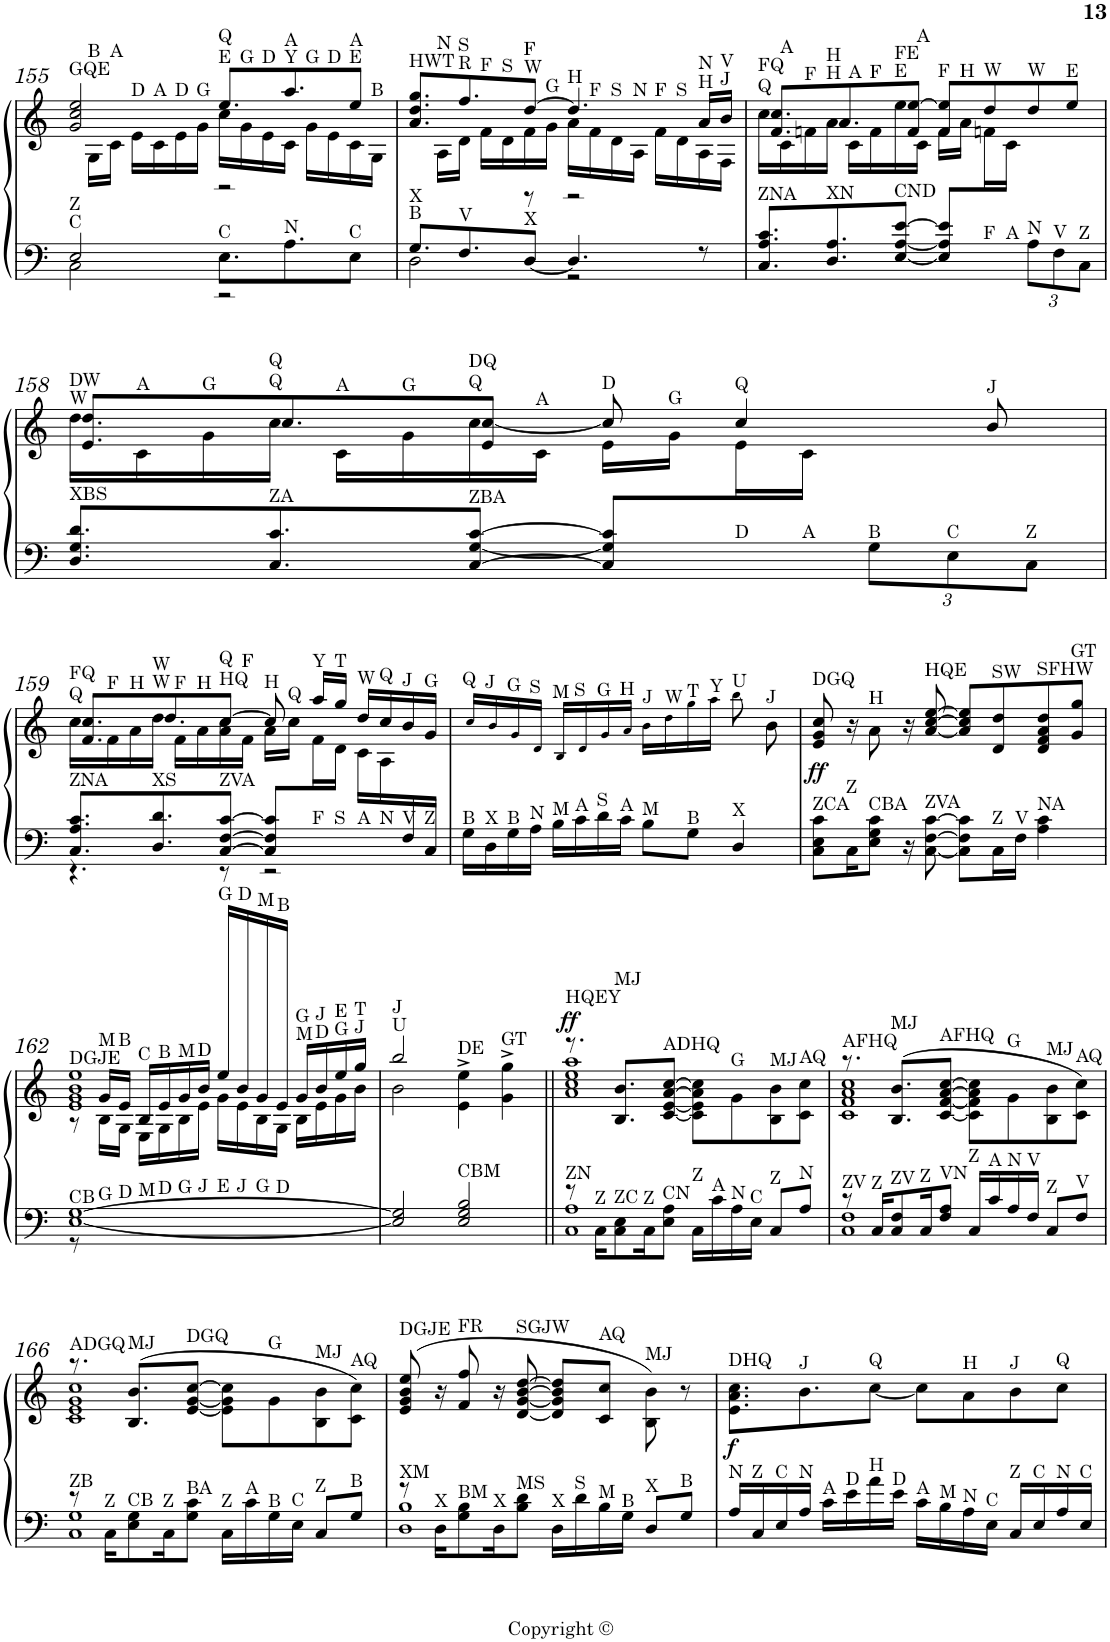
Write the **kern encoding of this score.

**kern	**kern	**dynam
*part1	*part1	*part1
*staff2	*staff1	*staff1/2
*I"Klavier	*	*
*I'Klav.	*	*
!!LO:PB:g=z
*clefF4	*clefG2	*
*k[]	*k[]	*
*a:	*a:	*
*M4/4	*M4/4	*
=155	=155	=155
*^	*^	*
*	*	*	*^	*
!	!	!LO:TX:a:t=GQE	!	!	!
!LO:TX:a:t=C	!	!	!	!	!
!LO:TX:a:t=Z	!	!	!	!	!
2E/	2C\	2g/ 2cc/ 2ee/	8ryy	2ryy	.
!	!	!	!LO:TX:a:t=B	!	!
.	.	.	16G\LL	.	.
!	!	!	!LO:TX:a:t=A	!	!
.	.	.	16c\JJ	.	.
!	!	!	!LO:TX:a:t=D	!	!
.	.	.	16e\LL	.	.
!	!	!	!LO:TX:a:t=A	!	!
.	.	.	16c\	.	.
!	!	!	!LO:TX:a:t=D	!	!
.	.	.	16e\	.	.
!	!	!	!LO:TX:a:t=G	!	!
.	.	.	16g\JJ	.	.
!	!	!LO:TX:a:t=E	!	!	!
!	!	!LO:TX:a:t=Q	!	!	!
!LO:TX:a:t=C	!	!	!	!	!
8.E\L	2r	8.ee/L	16cc\LL	2r	.
!	!	!	!LO:TX:a:t=G	!	!
.	.	.	16g\	.	.
!	!	!	!LO:TX:a:t=D	!	!
.	.	.	16e\	.	.
!	!	!LO:TX:a:t=Y	!	!	!
!	!	!LO:TX:a:t=A	!	!	!
!LO:TX:a:t=N	!	!	!	!	!
8.A\	.	8.aa/	16c\JJ	.	.
!	!	!	!LO:TX:a:t=G	!	!
.	.	.	16g\LL	.	.
!	!	!	!LO:TX:a:t=D	!	!
.	.	.	16e\	.	.
!	!	!LO:TX:a:t=E	!	!	!
!	!	!LO:TX:a:t=A	!	!	!
!LO:TX:a:t=C	!	!	!	!	!
8E\J	.	8ee/J	16c\	.	.
!	!	!	!LO:TX:a:t=B	!	!
.	.	.	16G\JJ	.	.
=156	=156	=156	=156	=156	=156
!	!	!LO:TX:a:t=HWT	!	!	!
!LO:TX:a:t=B	!	!	!	!	!
!LO:TX:a:t=X	!	!	!	!	!
8.G/L	2D\	8.a/ 8.dd/ 8.gg/L	8ryy	4.ryy	.
!	!	!	!LO:TX:a:t=N	!	!
.	.	.	16A\LL	.	.
!	!	!LO:TX:a:t=R	!	!	!
!	!	!LO:TX:a:t=S	!	!	!
!LO:TX:a:t=V	!	!	!	!	!
8.F/	.	8.ff/	16d\JJ	.	.
!	!	!	!LO:TX:a:t=F	!	!
.	.	.	16f\LL	.	.
!	!	!	!LO:TX:a:t=S	!	!
.	.	.	16d\	.	.
!	!	!LO:TX:a:t=W	!	!	!
!	!	!LO:TX:a:t=F	!	!	!
!LO:TX:a:t=X	!	!	!	!	!
[<8D/J	.	[8dd/J	16f\	8r	.
!	!	!	!LO:TX:a:t=G	!	!
.	.	.	16g\JJ	.	.
!	!	!LO:TX:a:t=H	!	!	!
4.D/]	2r	4.dd/]	16a\LL	2r	.
!	!	!	!LO:TX:a:t=F	!	!
.	.	.	16f\	.	.
!	!	!	!LO:TX:a:t=S	!	!
.	.	.	16d\	.	.
!	!	!	!LO:TX:a:t=N	!	!
.	.	.	16A\JJ	.	.
!	!	!	!LO:TX:a:t=F	!	!
.	.	.	16f\LL	.	.
!	!	!	!LO:TX:a:t=S	!	!
.	.	.	16d\	.	.
!	!	!LO:TX:a:t=H	!	!	!
!	!	!LO:TX:a:t=N	!	!	!
8r	.	16a/LL	16A\	.	.
!	!	!LO:TX:a:t=J	!	!	!
!	!	!LO:TX:a:t=V	!	!	!
.	.	16b/JJ	16F\JJ	.	.
*v	*v	*	*	*	*
=157	=157	=157	=157	=157
!	!LO:TX:a:t=Q	!	!	!
!	!LO:TX:a:t=FQ	!	!	!
!LO:TX:a:t=ZNA	!	!	!	!
8.C/ 8.A/ 8.c/L	16cc\LL	8.f/ 8.cc/L	8ryy	.
!	!LO:TX:a:t=A	!	!	!
.	16c\	.	.	.
*	*	*v	*v	*
!	!LO:TX:a:t=F	!	!
.	16fn\	.	.
!	!LO:TX:a:t=H	!	!
!	!LO:TX:a:t=H	!	!
!LO:TX:a:t=XN	!	!	!
8.D/ 8.A/	16a\JJ	8.a/	.
!	!LO:TX:a:t=A	!	!
.	16c\LL	.	.
!	!LO:TX:a:t=F	!	!
.	16f\	.	.
!	!LO:TX:a:t=E	!	!
!	!LO:TX:a:t=FE	!	!
!LO:TX:a:t=CND	!	!	!
[8E/ [8A/ [8e/J	16ee\	8f/ [>8ee/J	.
!	!LO:TX:a:t=A	!	!
.	16c\JJ	.	.
!	!LO:TX:a:t=F	!	!
8E/] 8A/] 8e/]L	16f\LL	8f/ 8ee/]L	.
!	!LO:TX:a:t=H	!	!
.	16a\JJ	.	.
*	*	*^	*
!	!LO:TX:a:t=W	!	!	!
!LO:TX:a:t=F	!	!	!	!
16ryy	4.ryy	8dd/	16fn\L	.
!LO:TX:a:t=A	!	!	!	!
16ryy	.	.	16c\JJ	.
*Xbrackettup	*	*	*	*
!	!	!LO:TX:a:t=W	!	!
!LO:TX:a:t=N	!	!	!	!
12A\L	.	8dd/	4ryy	.
!LO:TX:a:t=V	!	!	!	!
12F\	.	.	.	.
!	!	!LO:TX:a:t=E	!	!
.	.	8ee/J	.	.
!LO:TX:a:t=Z	!	!	!	!
12C\J	.	.	.	.
!!LO:LB:g=z	!!	!!
=158	=158	=158	=158	=158
!	!LO:TX:a:t=W	!	!	!
!	!LO:TX:a:t=DW	!	!	!
!LO:TX:a:t=XBS	!	!	!	!
8.D/ 8.G/ 8.d/L	16dd\LL	8.e/ 8.dd/L	8ryy	.
!	!LO:TX:a:t=A	!	!	!
.	16c\	.	.	.
*	*	*v	*v	*
!	!LO:TX:a:t=G	!	!
.	16g\	.	.
!	!LO:TX:a:t=Q	!	!
!	!LO:TX:a:t=Q	!	!
!LO:TX:a:t=ZA	!	!	!
8.C/ 8.c/	16cc\JJ	8.cc/	.
!	!LO:TX:a:t=A	!	!
.	16c\LL	.	.
!	!LO:TX:a:t=G	!	!
.	16g\	.	.
!	!LO:TX:a:t=Q	!	!
!	!LO:TX:a:t=DQ	!	!
!LO:TX:a:t=ZBA	!	!	!
[>8C/ [8G/ [8c/J	16cc\	8e/ [<8cc/J	.
!	!LO:TX:a:t=A	!	!
.	16c\JJ	.	.
!	!LO:TX:a:t=D	!	!
8C/] 8G/] 8c/]L	16e\LL	8cc/]	.
!	!LO:TX:a:t=G	!	!
.	16g\JJ	.	.
*	*	*^	*
!	!LO:TX:a:t=Q	!	!	!
!LO:TX:a:t=D	!	!	!	!
16ryy	4.ryy	4cc/	16e\L	.
!LO:TX:a:t=A	!	!	!	!
16ryy	.	.	16c\JJ	.
!LO:TX:a:t=B	!	!	!	!
12G\L	.	.	4ryy	.
!LO:TX:a:t=C	!	!	!	!
12E\	.	.	.	.
!	!	!LO:TX:a:t=J	!	!
.	.	8b/	.	.
!LO:TX:a:t=Z	!	!	!	!
12C\J	.	.	.	.
!!LO:LB:g=z	!!	!!
=159	=159	=159	=159	=159
*^	*	*	*	*
!	!	!LO:TX:a:t=Q	!	!	!
!	!	!LO:TX:a:t=FQ	!	!	!
!LO:TX:a:t=ZNA	!	!	!	!	!
*^	*^	*	*	*	*
*	*	*^	*	*	*	*	*
8.C/ 8.A/ 8.c/L	4.r	2ryy	2.ryy	2ryy	16cc\LL	8.f/ 8.cc/L	8ryy	.
!	!	!	!	!	!LO:TX:a:t=F	!	!	!
.	.	.	.	.	16f\	.	.	.
*	*	*	*	*	*	*v	*v	*
!	!	!	!	!	!LO:TX:a:t=H	!	!
.	.	.	.	.	16a\	.	.
!	!	!	!	!	!LO:TX:a:t=W	!	!
!	!	!	!	!	!LO:TX:a:t=W	!	!
!LO:TX:a:t=XS	!	!	!	!	!	!	!
8.D/ 8.d/	.	.	.	.	16dd\JJ	8.dd/	.
!	!	!	!	!	!LO:TX:a:t=F	!	!
.	.	.	.	.	16f\LL	.	.
!	!	!	!	!	!LO:TX:a:t=H	!	!
.	.	.	.	.	16a\	.	.
!	!	!	!	!	!LO:TX:a:t=HQ	!	!
!	!	!	!	!	!LO:TX:a:t=Q	!	!
!LO:TX:a:t=ZVA	!	!	!	!	!	!	!
[>8C/ [8F/ [8c/J	8r	.	.	.	16a\ 16cc\	[>8cc/J	.
!	!	!	!	!	!LO:TX:a:t=F	!	!
.	.	.	.	.	16f\JJ	.	.
!	!	!	!	!	!LO:TX:a:t=H	!	!
8C/] 8F/] 8c/]L	2r	8.ryy	.	4ryy	16a\LL	8cc/]	.
!	!	!	!	!	!LO:TX:a:t=Q	!	!
.	.	.	.	.	16cc\JJ	.	.
*	*	*	*	*	*	*^	*
!	!	!	!	!	!LO:TX:a:t=Y	!	!	!
!LO:TX:a:t=F	!	!	!	!	!	!	!	!
4ryy	.	.	.	.	16aa/LL	4.ryy	16f\L	.
!	!	!	!	!	!LO:TX:a:t=T	!	!	!
!	!	!LO:TX:a:t=S	!	!	!	!	!	!
.	.	4ryy	.	.	16gg/JJ	.	16d\JJ	.
!	!	!	!	!	!LO:TX:a:t=W	!	!	!
!	!	!	!LO:TX:a:t=A	!	!	!	!	!
.	.	.	4ryy	16ryy	16dd/LL	.	16c\LL	.
!	!	!	!	!	!LO:TX:a:t=Q	!	!	!
!	!	!	!	!LO:TX:a:t=N	!	!	!	!
.	.	.	.	8.ryy	16cc/	.	16A\	.
!	!	!	!	!	!LO:TX:a:t=J	!	!	!
!LO:TX:a:t=V	!	!	!	!	!	!	!	!
16F/	.	.	.	.	16b/	.	8ryy	.
!	!	!	!	!	!LO:TX:a:t=G	!	!	!
!LO:TX:a:t=Z	!	!	!	!	!	!	!	!
16C/JJ	.	16ryy	.	.	16g/JJ	.	.	.
*	*	*	*	*	*v	*v	*v	*
=160	=160	=160	=160	=160	=160	=160
!	!	!	!	!	!LO:TX:a:t=Q	!
!LO:TX:a:t=B	!	!	!	!	!	!
*v	*v	*v	*v	*v	*	*
16G\LL	16cc!/LL	.
!	!LO:TX:a:t=J	!
!LO:TX:a:t=X	!	!
16D\	16b!/	.
!	!LO:TX:a:t=G	!
!LO:TX:a:t=B	!	!
16G\	16g!/	.
!	!LO:TX:a:t=S	!
!LO:TX:a:t=N	!	!
16A\JJ	16d!/JJ	.
!	!LO:TX:a:t=M	!
!LO:TX:a:t=M	!	!
16B\LL	16B!/LL	.
!	!LO:TX:a:t=S	!
!LO:TX:a:t=A	!	!
16c\	16d!/	.
!	!LO:TX:a:t=G	!
!LO:TX:a:t=S	!	!
16d\	16g!/	.
!	!LO:TX:a:t=H	!
!LO:TX:a:t=A	!	!
16c\JJ	16a!/JJ	.
!	!LO:TX:a:t=J	!
!LO:TX:a:t=M	!	!
8B\L	16b!\LL	.
!	!LO:TX:a:t=W	!
.	16dd!\	.
!	!LO:TX:a:t=T	!
!LO:TX:a:t=B	!	!
8G\J	16gg!\	.
!	!LO:TX:a:t=Y	!
.	16aa!\JJ	.
!	!LO:TX:a:t=U	!
!LO:TX:a:t=X	!	!
4D/	8bb!\	.
!	!LO:TX:a:t=J	!
.	8b\	.
=161	=161	=161
!	!LO:TX:a:t=DGQ	!
!LO:TX:a:t=ZCA	!	!
!	!	!LO:DY:b
8C\ 8E\ 8c\L	8e/ 8g/ 8cc/	ff
!LO:TX:a:t=Z	!	!
16C\K	16r	.
!	!LO:TX:a:t=H	!
!LO:TX:a:t=CBA	!	!
8E\ 8G\ 8c\J	8a\	.
16r	16r	.
!	!LO:TX:a:t=HQE	!
!LO:TX:a:t=ZVA	!	!
[8C\ [>8F\ [>8c\	[<8a/ [>8cc/ [>8ee/	.
8C\] 8F\] 8c\]L	8a/] 8cc/] 8ee/]L	.
!	!LO:TX:a:t=SW	!
!LO:TX:a:t=Z	!	!
16C\L	8d/ 8dd/	.
!LO:TX:a:t=V	!	!
16F\JJ	.	.
!	!LO:TX:a:t=SFHW	!
!LO:TX:a:t=NA	!	!
4A\ 4c\	8d/ 8f/ 8a/ 8dd/	.
!	!LO:TX:a:t=GT	!
.	8g/ 8gg/J	.
!!LO:LB:g=z
=162	=162	=162
*^	*^	*
*	*	*	*^	*
*	*	*	*	*^	*
!	!	!LO:TX:a:t=DGJE	!	!	!	!
!LO:TX:a:t=CB	!	!	!	!	!	!
*^	*	*	*	*	*	*
*	*	*^	*	*	*	*	*
*	*	*	*^	*	*	*	*	*
*	*	*	*	*^	*	*	*	*	*
*	*	*	*	*	*^	*	*	*	*	*
*	*	*	*	*	*	*^	*	*	*	*	*
*	*	*	*	*	*	*	*^	*	*	*	*	*
*	*	*	*	*	*	*	*	*^	*	*	*	*	*
[<1E [>1G	8r	8.ryy	4ryy	4ryy	4.ryy	4..ryy	2ryy	2ryy	2ryy	1e 1g 1b 1ee	2ryy	8r	8ryy	.
!	!	!	!	!	!	!	!	!	!	!	!	!LO:TX:a:t=M	!	!
!	!LO:TX:a:t=G	!	!	!	!	!	!	!	!	!	!	!	!	!
.	8ryy	.	.	.	.	.	.	.	.	.	.	16B\LL	16g/LL	.
!	!	!	!	!	!	!	!	!	!	!	!	!LO:TX:a:t=B	!	!
!	!	!LO:TX:a:t=D	!	!	!	!	!	!	!	!	!	!	!	!
.	.	2ryy	.	.	.	.	.	.	.	.	.	16G\JJ	16e/JJ	.
!	!	!	!	!	!	!	!	!	!	!	!	!LO:TX:a:t=C	!	!
!	!	!	!LO:TX:a:t=M	!	!	!	!	!	!	!	!	!	!	!
.	.	.	2.ryy	16ryy	.	.	.	.	.	.	.	16E\LL	16B/LL	.
!	!	!	!	!	!	!	!	!	!	!	!	!LO:TX:a:t=B	!	!
!	!	!	!	!LO:TX:a:t=D	!	!	!	!	!	!	!	!	!	!
.	.	.	.	2ryy	.	.	.	.	.	.	.	16G\	16e/	.
!	!	!	!	!	!	!	!	!	!	!	!	!LO:TX:a:t=M	!	!
!	!	!	!	!	!LO:TX:a:t=G	!	!	!	!	!	!	!	!	!
.	.	.	.	.	2ryy	.	.	.	.	.	.	16B\	16g/	.
!	!	!	!	!	!	!	!	!	!	!	!	!LO:TX:a:t=D	!	!
!	!	!	!	!	!	!LO:TX:a:t=J	!	!	!	!	!	!	!	!
.	.	.	.	.	.	2ryy	.	.	.	.	.	16e\JJ	16b/JJ	.
!	!	!	!	!	!	!	!	!	!	!	!LO:TX:a:t=G	!	!	!
!	!	!	!	!	!	!	!LO:TX:a:t=E	!	!	!	!	!	!	!
.	.	.	.	.	.	.	2ryy	16ryy	8ryy	.	4ryy	16g\LL	16ee/LL	.
!	!	!	!	!	!	!	!	!	!	!	!	!LO:TX:a:t=D	!	!
!	!	!	!	!	!	!	!	!LO:TX:a:t=J	!	!	!	!	!	!
.	.	.	.	.	.	.	.	4..ryy	.	.	.	16e\	16b/	.
!	!	!	!	!	!	!	!	!	!	!	!	!LO:TX:a:t=M	!	!
!	!	!	!	!	!	!	!	!	!LO:TX:a:t=G	!	!	!	!	!
.	.	.	.	.	.	.	.	.	4.ryy	.	.	16B\	16g/	.
!	!	!	!	!	!	!	!	!	!	!	!	!LO:TX:a:t=B	!	!
!	!	!LO:TX:a:t=D	!	!	!	!	!	!	!	!	!	!	!	!
.	.	4ryy	.	.	.	.	.	.	.	.	.	16G\JJ	16e/JJ	.
!	!	!	!	!	!	!	!	!	!	!	!LO:TX:a:t=M	!	!	!
!	!	!	!	!	!	!	!	!	!	!	!LO:TX:a:t=G	!	!	!
.	4ryy	.	.	.	.	.	.	.	.	.	16B\LL	16g/LL	4ryy	.
!	!	!	!	!	!	!	!	!	!	!	!LO:TX:a:t=D	!	!	!
!	!	!	!	!	!	!	!	!	!	!	!LO:TX:a:t=J	!	!	!
.	.	.	.	8.ryy	.	.	.	.	.	.	16e\	16b/	.	.
!	!	!	!	!	!	!	!	!	!	!	!LO:TX:a:t=G	!	!	!
!	!	!	!	!	!	!	!	!	!	!	!LO:TX:a:t=E	!	!	!
.	.	.	.	.	8ryy	.	.	.	.	.	16g\	16ee/	.	.
!	!	!	!	!	!	!	!	!	!	!	!LO:TX:a:t=J	!	!	!
!	!	!	!	!	!	!	!	!	!	!	!LO:TX:a:t=T	!	!	!
.	.	16ryy	.	.	.	16ryy	.	.	.	.	16b\JJ	16gg/JJ	.	.
*	*	*	*	*	*	*	*	*	*	*	*	*v	*v	*
=163	=163	=163	=163	=163	=163	=163	=163	=163	=163	=163	=163	=163	=163
!	!	!	!	!	!	!	!	!	!	!LO:TX:a:t=U	!	!	!
!	!	!	!	!	!	!	!	!	!	!LO:TX:a:t=J	!	!	!
*	*v	*v	*v	*v	*v	*v	*v	*v	*v	*	*	*	*
2E/] 2G/]	2ryy	2bb/	2b\	2ryy	.
!	!	!LO:TX:a:t=DE	!	!	!
!LO:TX:a:t=CBM	!	!	!	!	!
2E/ 2G/ 2B/	2ryy	4e\^ 4ee\^	2ryy	2ryy	.
!	!	!LO:TX:a:t=GT	!	!	!
.	.	4g\^ 4gg\^	.	.	.
*	*	*	*v	*v	*
=164||	=164||	=164||	=164||	=164||
!	!	!LO:TX:a:t=HQEY	!	!
!LO:TX:a:t=ZN	!	!	!	!
!	!	!	!	!LO:DY:a
8r	1C 1A	8.r	1a 1cc 1ee 1aa	ff
!LO:TX:a:t=Z	!	!	!	!
16C\KL	.	.	.	.
!	!	!LO:TX:a:t=MJ	!	!
!LO:TX:a:t=ZC	!	!	!	!
8C\ 8E\	.	8.B/ 8.b/L	.	.
!LO:TX:a:t=Z	!	!	!	!
16C\K	.	.	.	.
!	!	!LO:TX:a:t=ADHQ	!	!
!LO:TX:a:t=CN	!	!	!	!
8E\ 8A\J	.	[<8c/ [<8e/ [>8a/ [>8cc/J	.	.
!LO:TX:a:t=Z	!	!	!	!
16C\LL	.	8c\] 8e\] 8a\] 8cc\]L	.	.
!LO:TX:a:t=A	!	!	!	!
16c\	.	.	.	.
!	!	!LO:TX:a:t=G	!	!
!LO:TX:a:t=N	!	!	!	!
16A\	.	8g\	.	.
!LO:TX:a:t=C	!	!	!	!
16E\JJ	.	.	.	.
!	!	!LO:TX:a:t=MJ	!	!
!LO:TX:a:t=Z	!	!	!	!
8C/L	.	8B\ 8b\	.	.
!	!	!LO:TX:a:t=AQ	!	!
!LO:TX:a:t=N	!	!	!	!
8A/J	.	8c\ 8cc\J	.	.
=165	=165	=165	=165	=165
!	!	!LO:TX:a:t=AFHQ	!	!
!LO:TX:a:t=ZV	!	!	!	!
8r	1C 1F	8.r	1c 1f 1a 1cc	.
!LO:TX:a:t=Z	!	!	!	!
16C/KL	.	.	.	.
!	!	!LO:TX:a:t=MJ	!	!
!LO:TX:a:t=ZV	!	!	!	!
8C/ 8F/	.	(8.B/ 8.b/L	.	.
!LO:TX:a:t=Z	!	!	!	!
16C/K	.	.	.	.
!	!	!LO:TX:a:t=AFHQ	!	!
!LO:TX:a:t=VN	!	!	!	!
8F/ 8A/J	.	[<8c/ [<8f/ [>8a/ [>8cc/J	.	.
!LO:TX:a:t=Z	!	!	!	!
16C/LL	.	8c\] 8f\] 8a\] 8cc\]L	.	.
!LO:TX:a:t=A	!	!	!	!
16c/	.	.	.	.
!	!	!LO:TX:a:t=G	!	!
!LO:TX:a:t=N	!	!	!	!
16A/	.	8g\	.	.
!LO:TX:a:t=V	!	!	!	!
16F/JJ	.	.	.	.
!	!	!LO:TX:a:t=MJ	!	!
!LO:TX:a:t=Z	!	!	!	!
8C/L	.	8B\ 8b\	.	.
!	!	!LO:TX:a:t=AQ	!	!
!LO:TX:a:t=V	!	!	!	!
8F/J	.	8c\ 8cc\J)	.	.
!!LO:LB:g=z	!!
=166	=166	=166	=166	=166
!	!	!LO:TX:a:t=ADGQ	!	!
!LO:TX:a:t=ZB	!	!	!	!
8r	1C 1G	8.r	1c 1e 1g 1cc	.
!LO:TX:a:t=Z	!	!	!	!
16C\KL	.	.	.	.
!	!	!LO:TX:a:t=MJ	!	!
!LO:TX:a:t=CB	!	!	!	!
8E\ 8G\	.	(8.B/ 8.b/L	.	.
!LO:TX:a:t=Z	!	!	!	!
16C\K	.	.	.	.
!	!	!LO:TX:a:t=DGQ	!	!
!LO:TX:a:t=BA	!	!	!	!
8G\ 8c\J	.	[<8e/ [<8g/ [>8cc/J	.	.
!LO:TX:a:t=Z	!	!	!	!
16C\LL	.	8e\] 8g\] 8cc\]L	.	.
!LO:TX:a:t=A	!	!	!	!
16c\	.	.	.	.
!	!	!LO:TX:a:t=G	!	!
!LO:TX:a:t=B	!	!	!	!
16G\	.	8g\	.	.
!LO:TX:a:t=C	!	!	!	!
16E\JJ	.	.	.	.
!	!	!LO:TX:a:t=MJ	!	!
!LO:TX:a:t=Z	!	!	!	!
8C/L	.	8B\ 8b\	.	.
!	!	!LO:TX:a:t=AQ	!	!
!LO:TX:a:t=B	!	!	!	!
8G/J	.	8c\ 8cc\J)	.	.
*	*	*v	*v	*
=167	=167	=167	=167
!	!	!LO:TX:a:t=DGJE	!
!LO:TX:a:t=XM	!	!	!
8r	1D 1B	(8e/ 8g/ 8b/ 8ee/	.
!LO:TX:a:t=X	!	!	!
16D\KL	.	16r	.
!	!	!LO:TX:a:t=FR	!
!LO:TX:a:t=BM	!	!	!
8G\ 8B\	.	8f/ 8ff/	.
!LO:TX:a:t=X	!	!	!
16D\K	.	16r	.
!	!	!LO:TX:a:t=SGJW	!
!LO:TX:a:t=MS	!	!	!
8B\ 8d\J	.	[<8d/ [<8g/ [>8b/ [>8dd/	.
!LO:TX:a:t=X	!	!	!
16D\LL	.	8d/] 8g/] 8b/] 8dd/]L	.
!LO:TX:a:t=S	!	!	!
16d\	.	.	.
!	!	!LO:TX:a:t=AQ	!
!LO:TX:a:t=M	!	!	!
16B\	.	8c/ 8cc/J	.
!LO:TX:a:t=B	!	!	!
16G\JJ	.	.	.
!	!	!LO:TX:a:t=MJ	!
!LO:TX:a:t=X	!	!	!
8D/L	.	8B\ 8b\)	.
!LO:TX:a:t=B	!	!	!
8G/J	.	8r	.
*v	*v	*	*
=168	=168	=168
!	!LO:TX:a:t=DHQ	!
!LO:TX:a:t=N	!	!
!	!	!LO:DY:b
16A/LL	8.e\ 8.a\ 8.cc\L	f
!LO:TX:a:t=Z	!	!
16C/	.	.
!LO:TX:a:t=C	!	!
16E/	.	.
!	!LO:TX:a:t=J	!
!LO:TX:a:t=N	!	!
16A/JJ	8.b\	.
!LO:TX:a:t=A	!	!
16c\LL	.	.
!LO:TX:a:t=D	!	!
16e\	.	.
!	!LO:TX:a:t=Q	!
!LO:TX:a:t=H	!	!
16a\	[<8cc\J	.
!LO:TX:a:t=D	!	!
16e\JJ	.	.
!LO:TX:a:t=A	!	!
16c\LL	8cc\L]	.
!LO:TX:a:t=M	!	!
16B\	.	.
!	!LO:TX:a:t=H	!
!LO:TX:a:t=N	!	!
16A\	8a\	.
!LO:TX:a:t=C	!	!
16E\JJ	.	.
!	!LO:TX:a:t=J	!
!LO:TX:a:t=Z	!	!
16C/LL	8b\	.
!LO:TX:a:t=C	!	!
16E/	.	.
!	!LO:TX:a:t=Q	!
!LO:TX:a:t=N	!	!
16A/	8cc\J	.
!LO:TX:a:t=C	!	!
16E/JJ	.	.
=	=	=
*-	*-	*-
